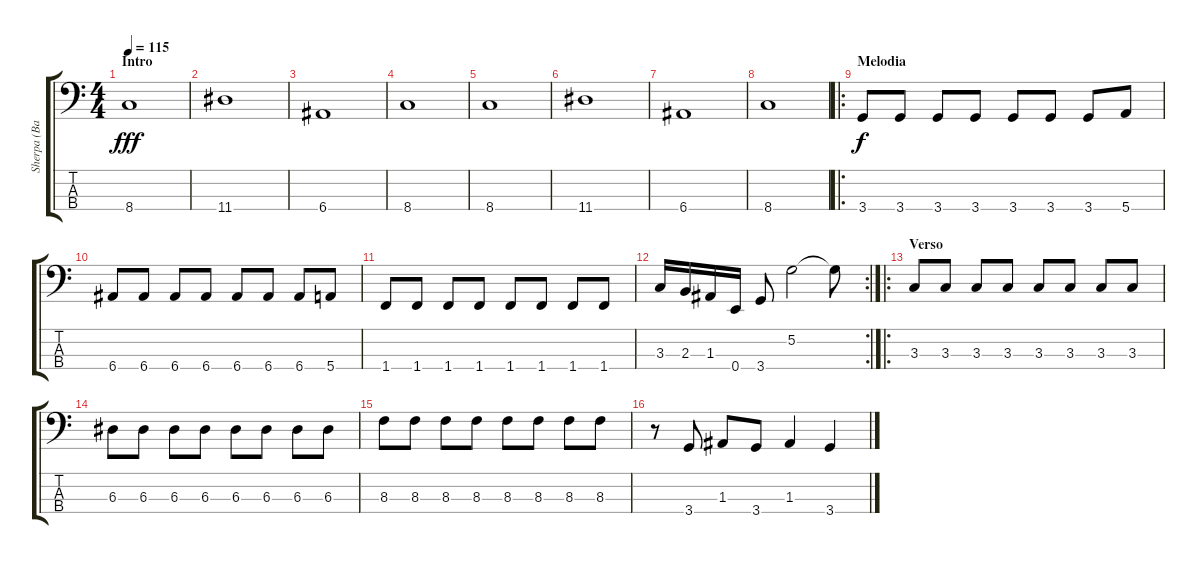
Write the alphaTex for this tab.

\track ("Sherpa (Bajo)" "Sherpa (Ba") {instrument electricbasspick}
\staff {score tabs}
\tuning (G2 D2 A1 E1) {hide}
\ts (4 4)
\section ("" "Intro")
\tempo 115
\clef f4
\ks c
8.4.1{dy fff instrument electricbasspick} |
11.4.1 |
6.4.1 |
8.4.1 |
8.4.1 |
11.4.1 |
6.4.1 |
8.4.1 |
\ro
\section ("" "Melodia")
3.4.8{dy f} 3.4.8 3.4.8 3.4.8 3.4.8 3.4.8 3.4.8 5.4.8 |
6.4.8 6.4.8 6.4.8 6.4.8 6.4.8 6.4.8 6.4.8 5.4.8 |
1.4.8 1.4.8 1.4.8 1.4.8 1.4.8 1.4.8 1.4.8 1.4.8 |
\rc 2
3.3.16 2.3.16 1.3.16 0.4.16 3.4.8 5.2.2 5.2{t}.8 |
\ro
\section ("" "Verso")
3.3.8 3.3.8 3.3.8 3.3.8 3.3.8 3.3.8 3.3.8 3.3.8 |
6.3.8 6.3.8 6.3.8 6.3.8 6.3.8 6.3.8 6.3.8 6.3.8 |
8.3.8 8.3.8 8.3.8 8.3.8 8.3.8 8.3.8 8.3.8 8.3.8 |
r.8 3.4.8 1.3.8 3.4.8 1.3.4 3.4.4
